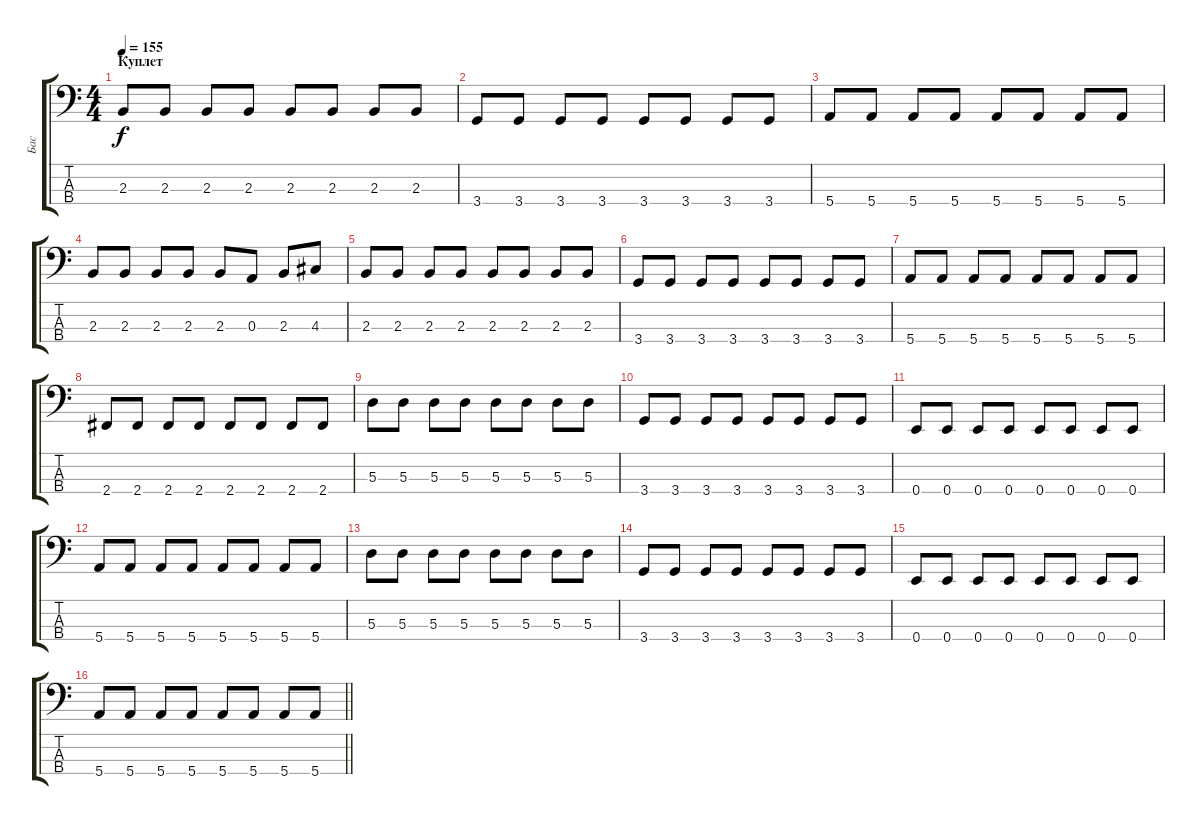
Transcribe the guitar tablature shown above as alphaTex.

\track ("Бас" "Бас") {instrument electricbassfinger}
\staff {score tabs}
\tuning (G2 D2 A1 E1) {hide}
\ts (4 4)
\section ("" "Куплет")
\tempo 155
\clef f4
\ks c
2.3.8{dy f} 2.3.8 2.3.8 2.3.8 2.3.8 2.3.8 2.3.8 2.3.8 |
3.4.8 3.4.8 3.4.8 3.4.8 3.4.8 3.4.8 3.4.8 3.4.8 |
5.4.8 5.4.8 5.4.8 5.4.8 5.4.8 5.4.8 5.4.8 5.4.8 |
2.3.8 2.3.8 2.3.8 2.3.8 2.3.8 0.3.8 2.3.8 4.3.8 |
2.3.8 2.3.8 2.3.8 2.3.8 2.3.8 2.3.8 2.3.8 2.3.8 |
3.4.8 3.4.8 3.4.8 3.4.8 3.4.8 3.4.8 3.4.8 3.4.8 |
5.4.8 5.4.8 5.4.8 5.4.8 5.4.8 5.4.8 5.4.8 5.4.8 |
2.4.8 2.4.8 2.4.8 2.4.8 2.4.8 2.4.8 2.4.8 2.4.8 |
5.3.8 5.3.8 5.3.8 5.3.8 5.3.8 5.3.8 5.3.8 5.3.8 |
3.4.8 3.4.8 3.4.8 3.4.8 3.4.8 3.4.8 3.4.8 3.4.8 |
0.4.8 0.4.8 0.4.8 0.4.8 0.4.8 0.4.8 0.4.8 0.4.8 |
5.4.8 5.4.8 5.4.8 5.4.8 5.4.8 5.4.8 5.4.8 5.4.8 |
5.3.8 5.3.8 5.3.8 5.3.8 5.3.8 5.3.8 5.3.8 5.3.8 |
3.4.8 3.4.8 3.4.8 3.4.8 3.4.8 3.4.8 3.4.8 3.4.8 |
0.4.8 0.4.8 0.4.8 0.4.8 0.4.8 0.4.8 0.4.8 0.4.8 |
\barLineRight lightlight
5.4.8 5.4.8 5.4.8 5.4.8 5.4.8 5.4.8 5.4.8 5.4.8
